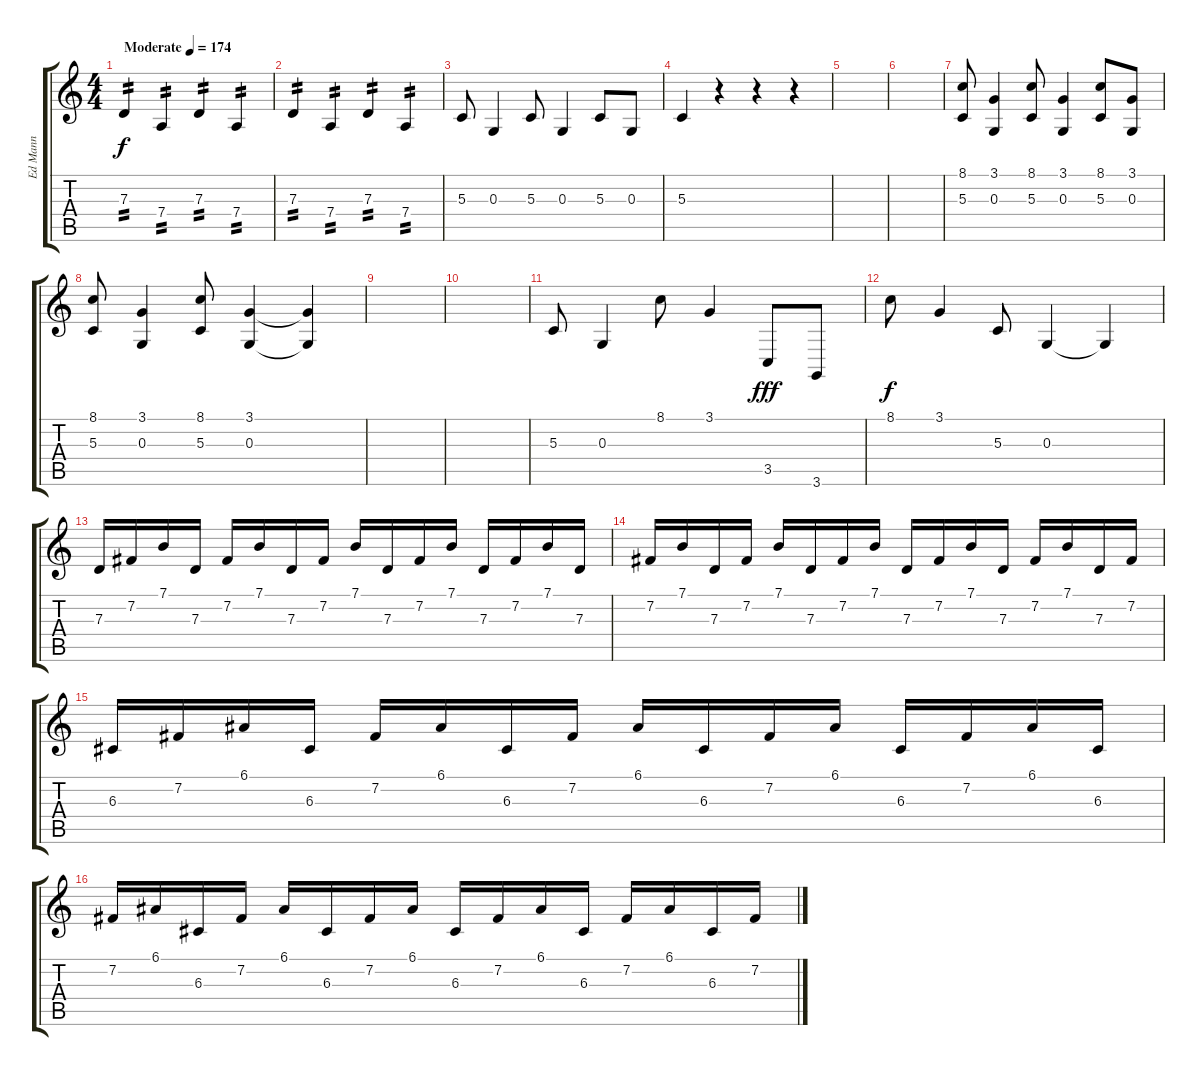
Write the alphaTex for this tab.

\track ("Ed Mann" "Ed Mann") {instrument marimba}
\staff {score tabs}
\tuning (E4 B3 G3 D3 A2 E2) {hide}
\ts (4 4)
\tempo (174 "Moderate")
\clef g2
\ks c
7.3.4{tp 2 dy f instrument marimba} 7.4.4{tp 2} 7.3.4{tp 2} 7.4.4{tp 2} |
7.3.4{tp 2} 7.4.4{tp 2} 7.3.4{tp 2} 7.4.4{tp 2} |
5.3.8 0.3.4 5.3.8 0.3.4 5.3.8 0.3.8 |
5.3.4 r.4 r.4 r.4 |
|
|
(8.1 5.3).8 (3.1 0.3).4 (8.1 5.3).8 (3.1 0.3).4 (8.1 5.3).8 (3.1 0.3).8 |
(8.1 5.3).8 (3.1 0.3).4 (8.1 5.3).8 (3.1 0.3).4 (3.1{t} 0.3{t}).4 |
|
|
5.3.8 0.3.4 8.1.8 3.1.4 3.5.8{dy fff} 3.6.8 |
8.1.8{dy f} 3.1.4 5.3.8 0.3.4 0.3{t}.4 |
7.3.16 7.2.16 7.1.16 7.3.16 7.2.16 7.1.16 7.3.16 7.2.16 7.1.16 7.3.16 7.2.16 7.1.16 7.3.16 7.2.16 7.1.16 7.3.16 |
7.2.16 7.1.16 7.3.16 7.2.16 7.1.16 7.3.16 7.2.16 7.1.16 7.3.16 7.2.16 7.1.16 7.3.16 7.2.16 7.1.16 7.3.16 7.2.16 |
6.3.16 7.2.16 6.1.16 6.3.16 7.2.16 6.1.16 6.3.16 7.2.16 6.1.16 6.3.16 7.2.16 6.1.16 6.3.16 7.2.16 6.1.16 6.3.16 |
7.2.16 6.1.16 6.3.16 7.2.16 6.1.16 6.3.16 7.2.16 6.1.16 6.3.16 7.2.16 6.1.16 6.3.16 7.2.16 6.1.16 6.3.16 7.2.16
